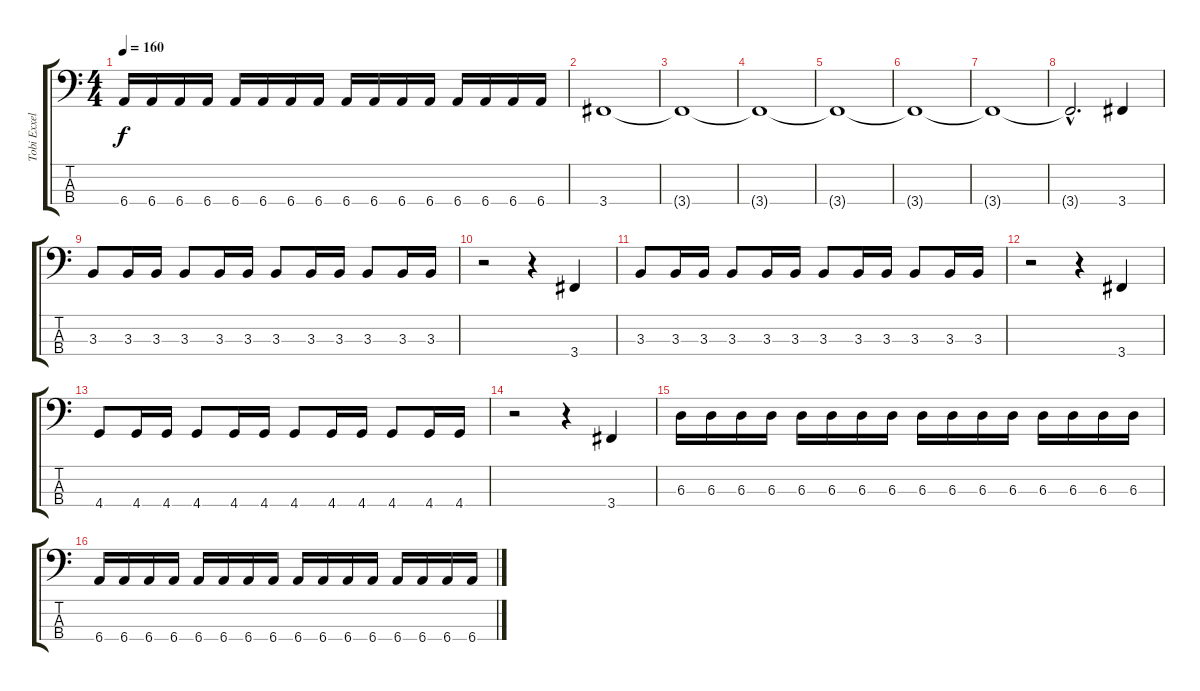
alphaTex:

\track ("Tobi Exxel" "Tobi Exxel") {instrument electricbassfinger}
\staff {score tabs}
\tuning (Gb2 Db2 Ab1 Eb1) {hide}
\ts (4 4)
\tempo 160
\clef f4
\ks c
6.4.16{dy f} 6.4.16 6.4.16 6.4.16 6.4.16 6.4.16 6.4.16 6.4.16 6.4.16 6.4.16 6.4.16 6.4.16 6.4.16 6.4.16 6.4.16 6.4.16 |
3.4.1 |
3.4{t}.1 |
3.4{t}.1 |
3.4{t}.1 |
3.4{t}.1 |
3.4{t}.1 |
3.4{hac t}.2{d} 3.4.4 |
3.3.8 3.3.16 3.3.16 3.3.8 3.3.16 3.3.16 3.3.8 3.3.16 3.3.16 3.3.8 3.3.16 3.3.16 |
r.2 r.4 3.4.4 |
3.3.8 3.3.16 3.3.16 3.3.8 3.3.16 3.3.16 3.3.8 3.3.16 3.3.16 3.3.8 3.3.16 3.3.16 |
r.2 r.4 3.4.4 |
4.4.8 4.4.16 4.4.16 4.4.8 4.4.16 4.4.16 4.4.8 4.4.16 4.4.16 4.4.8 4.4.16 4.4.16 |
r.2 r.4 3.4.4 |
6.3.16 6.3.16 6.3.16 6.3.16 6.3.16 6.3.16 6.3.16 6.3.16 6.3.16 6.3.16 6.3.16 6.3.16 6.3.16 6.3.16 6.3.16 6.3.16 |
6.4.16 6.4.16 6.4.16 6.4.16 6.4.16 6.4.16 6.4.16 6.4.16 6.4.16 6.4.16 6.4.16 6.4.16 6.4.16 6.4.16 6.4.16 6.4.16
